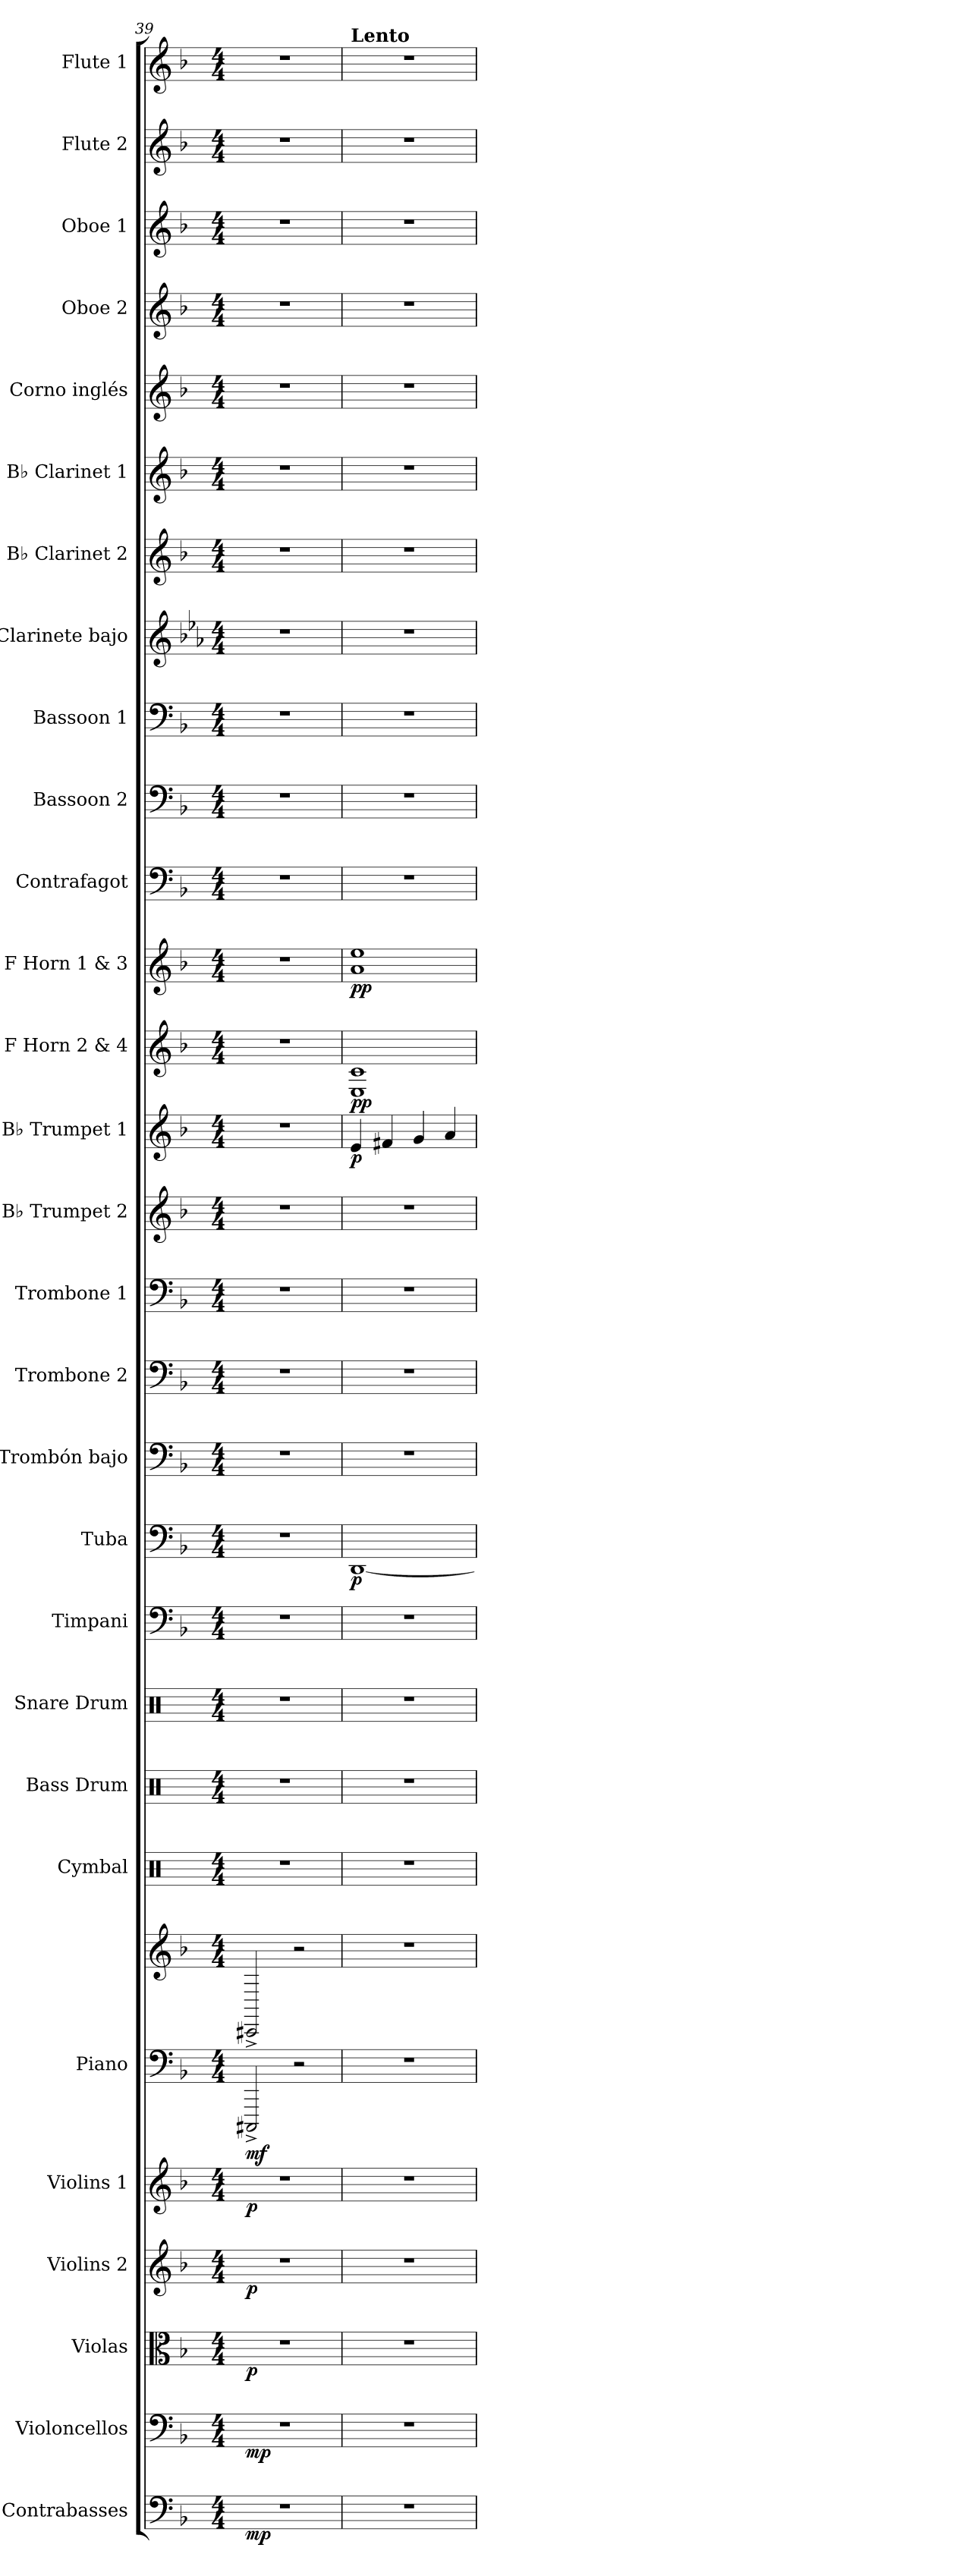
**kern	**dynam	**kern	**dynam	**kern	**dynam	**kern	**dynam	**kern	**dynam	**kern	**kern	**dynam	**kern	**kern	**kern	**kern	**kern	**dynam	**kern	**kern	**kern	**kern	**kern	**dynam	**kern	**dynam	**kern	**dynam	**kern	**kern	**kern	**kern	**kern	**kern	**kern	**kern	**kern	**kern	**kern
*part29	*part29	*part28	*part28	*part27	*part27	*part26	*part26	*part25	*part25	*part24	*part24	*part24	*part23	*part22	*part21	*part20	*part19	*part19	*part18	*part17	*part16	*part15	*part14	*part14	*part13	*part13	*part12	*part12	*part11	*part10	*part9	*part8	*part7	*part6	*part5	*part4	*part3	*part2	*part1
*staff30	*staff30	*staff29	*staff29	*staff28	*staff28	*staff27	*staff27	*staff26	*staff26	*staff25	*staff24	*staff24/25	*staff23	*staff22	*staff21	*staff20	*staff19	*staff19	*staff18	*staff17	*staff16	*staff15	*staff14	*staff14	*staff13	*staff13	*staff12	*staff12	*staff11	*staff10	*staff9	*staff8	*staff7	*staff6	*staff5	*staff4	*staff3	*staff2	*staff1
*I"Contrabasses	*	*I"Violoncellos	*	*I"Violas	*	*I"Violins 2	*	*I"Violins 1	*	*I"Piano	*	*	*I"Cymbal	*I"Bass Drum	*I"Snare Drum	*I"Timpani	*I"Tuba	*	*I"Trombón bajo	*I"Trombone 2	*I"Trombone 1	*I"B♭ Trumpet 2	*I"B♭ Trumpet 1	*	*I"F Horn 2 &amp; 4	*	*I"F Horn 1 &amp; 3	*	*I"Contrafagot	*I"Bassoon 2	*I"Bassoon 1	*I"Clarinete bajo	*I"B♭ Clarinet 2	*I"B♭ Clarinet 1	*I"Corno inglés	*I"Oboe 2	*I"Oboe 1	*I"Flute 2	*I"Flute 1
*I'Cbs.	*	*I'Vcs.	*	*I'Vlas.	*	*I'Vlns. 2	*	*I'Vlns. 1	*	*I'Pno.	*	*	*I'Cym.	*I'B. Dr.	*I'Sn. Dr.	*I'Timp.	*I'Tba.	*	*I'Tbn. B.	*I'Tbn. 2	*I'Tbn. 1	*I'B♭ Tpt. 2	*I'B♭ Tpt. 1	*	*I'F Hn. 2 4	*	*I'F Hn. 1 3	*	*I'Cfag.	*I'Bsn. 2	*I'Bsn. 1	*I'Cl. B.	*I'B♭ Cl. 2	*I'B♭ Cl. 1	*I'Cor. Ingl.	*I'Ob. 2	*I'Ob. 1	*I'Fl. 2	*I'Fl. 1
*clefF4	*	*clefF4	*	*clefC3	*	*clefG2	*	*clefG2	*	*clefF4	*clefG2	*	*clefX	*clefX	*clefX	*clefF4	*clefF4	*	*clefF4	*clefF4	*clefF4	*clefG2	*clefG2	*	*clefG2	*	*clefG2	*	*clefF4	*clefF4	*clefF4	*clefG2	*clefG2	*clefG2	*clefG2	*clefG2	*clefG2	*clefG2	*clefG2
*ITrd7c12	*	*	*	*	*	*	*	*	*	*	*	*	*	*	*	*	*	*	*	*	*	*ITrd1c2	*ITrd1c2	*	*ITrd4c7	*	*ITrd4c7	*	*ITrd7c12	*	*	*ITrd8c14	*ITrd1c2	*ITrd1c2	*ITrd4c7	*	*	*	*
*k[b-]	*	*k[b-]	*	*k[b-]	*	*k[b-]	*	*k[b-]	*	*k[b-]	*k[b-]	*	*k[]	*k[]	*k[]	*k[b-]	*k[b-]	*	*k[b-]	*k[b-]	*k[b-]	*k[b-e-a-]	*k[b-e-a-]	*	*k[b-e-]	*	*k[b-e-]	*	*k[b-]	*k[b-]	*k[b-]	*k[b-e-a-]	*k[b-e-a-]	*k[b-e-a-]	*k[b-e-]	*k[b-]	*k[b-]	*k[b-]	*k[b-]
*M4/4	*	*M4/4	*	*M4/4	*	*M4/4	*	*M4/4	*	*M4/4	*M4/4	*	*M4/4	*M4/4	*M4/4	*M4/4	*M4/4	*	*M4/4	*M4/4	*M4/4	*M4/4	*M4/4	*	*M4/4	*	*M4/4	*	*M4/4	*M4/4	*M4/4	*M4/4	*M4/4	*M4/4	*M4/4	*M4/4	*M4/4	*M4/4	*M4/4
=39	=39	=39	=39	=39	=39	=39	=39	=39	=39	=39	=39	=39	=39	=39	=39	=39	=39	=39	=39	=39	=39	=39	=39	=39	=39	=39	=39	=39	=39	=39	=39	=39	=39	=39	=39	=39	=39	=39	=39
!	!LO:DY:b	!	!LO:DY:b	!	!LO:DY:b	!	!LO:DY:b	!	!LO:DY:b	!	!	!LO:DY:b=2	!	!	!	!	!	!	!	!	!	!	!	!	!	!	!	!	!	!	!	!	!	!	!	!	!	!	!
1r	mp	1r	mp	1r	p	1r	p	1r	p	2CCC#X^/	2CC#X^/	mf	1r	1r	1r	1r	1r	.	1r	1r	1r	1r	1r	.	1r	.	1r	.	1r	1r	1r	1r	1r	1r	1r	1r	1r	1r	1r
.	.	.	.	.	.	.	.	.	.	2r	2r	.	.	.	.	.	.	.	.	.	.	.	.	.	.	.	.	.	.	.	.	.	.	.	.	.	.	.	.
=40	=40	=40	=40	=40	=40	=40	=40	=40	=40	=40	=40	=40	=40	=40	=40	=40	=40	=40	=40	=40	=40	=40	=40	=40	=40	=40	=40	=40	=40	=40	=40	=40	=40	=40	=40	=40	=40	=40	=40
!	!	!	!	!	!	!	!	!	!	!	!	!	!	!	!	!	!	!	!	!	!	!	!	!	!	!	!	!	!	!	!	!	!	!	!	!	!	!	!LO:TX:a:B:t=Lento
!	!	!	!	!	!	!	!	!	!	!	!	!	!	!	!	!	!	!LO:DY:b	!	!	!	!	!	!LO:DY:b	!	!LO:DY:b	!	!LO:DY:b	!	!	!	!	!	!	!	!	!	!	!
1r	.	1r	.	1r	.	1r	.	1r	.	1r	1r	.	1r	1r	1r	1r	[1DD	p	1r	1r	1r	1r	4d/	p	1AA 1F	pp	1d 1a	pp	1r	1r	1r	1r	1r	1r	1r	1r	1r	1r	1r
.	.	.	.	.	.	.	.	.	.	.	.	.	.	.	.	.	.	.	.	.	.	.	4en/	.	.	.	.	.	.	.	.	.	.	.	.	.	.	.	.
.	.	.	.	.	.	.	.	.	.	.	.	.	.	.	.	.	.	.	.	.	.	.	4f/	.	.	.	.	.	.	.	.	.	.	.	.	.	.	.	.
.	.	.	.	.	.	.	.	.	.	.	.	.	.	.	.	.	.	.	.	.	.	.	4g/	.	.	.	.	.	.	.	.	.	.	.	.	.	.	.	.
=	=	=	=	=	=	=	=	=	=	=	=	=	=	=	=	=	=	=	=	=	=	=	=	=	=	=	=	=	=	=	=	=	=	=	=	=	=	=	=
*-	*-	*-	*-	*-	*-	*-	*-	*-	*-	*-	*-	*-	*-	*-	*-	*-	*-	*-	*-	*-	*-	*-	*-	*-	*-	*-	*-	*-	*-	*-	*-	*-	*-	*-	*-	*-	*-	*-	*-
